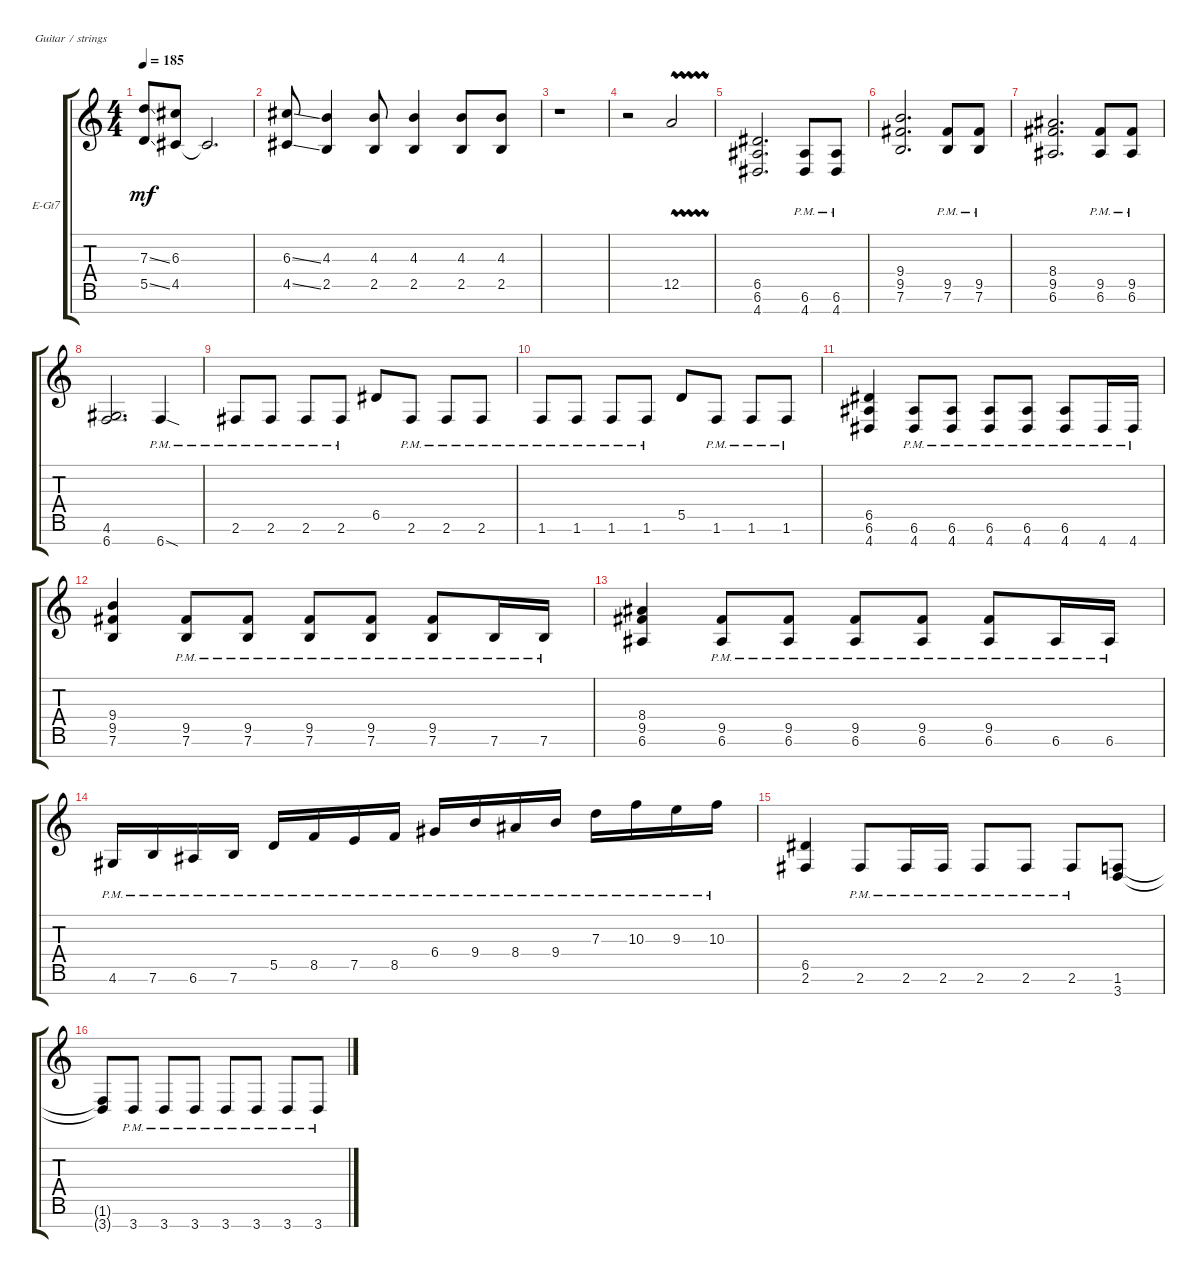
\defaultSystemsLayout 4
\bracketExtendMode groupsimilarinstruments
\firstSystemTrackNameOrientation horizontal
\otherSystemsTrackNameOrientation horizontal
\track ("Rhythm Guitar" "E-Gt7") {instrument overdrivenguitar}
\staff {score tabs}
\tuning (E4 B3 G3 D3 A2 E2 B1)
\ts (4 4)
\tempo 185
\clef g2
\ks c
(5.5{ss} 7.3{ss}).8{dy mf} (4.5 6.3).8 4.5{t}.2{d} |
(4.5{ss} 6.3{ss}).8 (2.5 4.3).4 (2.5 4.3).8 (2.5 4.3).4 (2.5 4.3).8 (2.5 4.3).8 |
r.1 |
r.2 12.5{vw}.2 |
(4.7 6.6 6.5).2{d} (6.6{pm} 4.7{pm}).8 (6.6{pm} 4.7{pm}).8 |
(7.6 9.5 9.4).2{d} (7.6{pm} 9.5{pm}).8 (7.6{pm} 9.5{pm}).8 |
(6.6 9.5 8.4).2{d} (6.6{pm} 9.5{pm}).8 (6.6{pm} 9.5{pm}).8 |
(4.6 6.7).2{d} 6.7{sod pm}.4 |
2.6{pm}.8 2.6{pm}.8 2.6{pm}.8 2.6{pm}.8 6.5.8 2.6{pm}.8 2.6{pm}.8 2.6{pm}.8 |
1.6{pm}.8 1.6{pm}.8 1.6{pm}.8 1.6{pm}.8 5.5.8 1.6{pm}.8 1.6{pm}.8 1.6{pm}.8 |
(4.7 6.6 6.5).4 (4.7{pm} 6.6{pm}).8 (4.7{pm} 6.6{pm}).8 (4.7{pm} 6.6{pm}).8 (4.7{pm} 6.6{pm}).8 (4.7{pm} 6.6{pm}).8 4.7{pm}.16 4.7{pm}.16 |
(7.6 9.5 9.4).4 (7.6{pm} 9.5{pm}).8 (7.6{pm} 9.5{pm}).8 (7.6{pm} 9.5{pm}).8 (7.6{pm} 9.5{pm}).8 (7.6{pm} 9.5{pm}).8 7.6{pm}.16 7.6{pm}.16 |
(6.6 9.5 8.4).4 (6.6{pm} 9.5{pm}).8 (6.6{pm} 9.5{pm}).8 (6.6{pm} 9.5{pm}).8 (6.6{pm} 9.5{pm}).8 (6.6{pm} 9.5{pm}).8 6.6{pm}.16 6.6{pm}.16 |
4.6{pm}.16 7.6{pm}.16 6.6{pm}.16 7.6{pm}.16 5.5{pm}.16 8.5{pm}.16 7.5{pm}.16 8.5{pm}.16 6.4{pm}.16 9.4{pm}.16 8.4{pm}.16 9.4{pm}.16 7.3{pm}.16 10.3{pm}.16 9.3{pm}.16 10.3{pm}.16 |
(2.6 6.5).4 2.6{pm}.8 2.6{pm}.16 2.6{pm}.16 2.6{pm}.8 2.6{pm}.8 2.6{pm}.8 (1.6 3.7).8 |
(3.7{t} 1.6{t}).8 3.7{pm}.8 3.7{pm}.8 3.7{pm}.8 3.7{pm}.8 3.7{pm}.8 3.7{pm}.8 3.7{pm}.8
